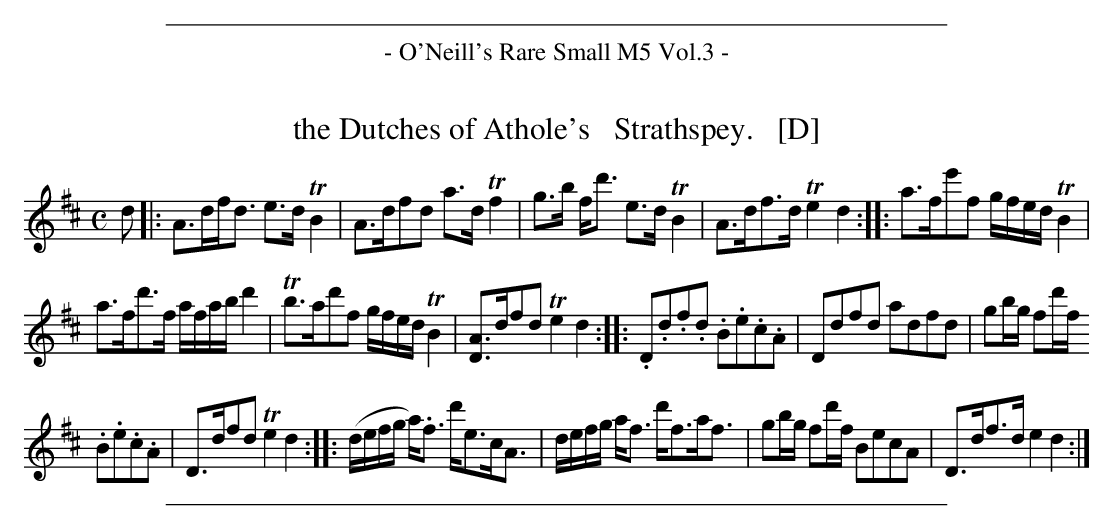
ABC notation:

X:1
T: the Dutches of Athole's   Strathspey.   [D]
M: C
L: 1/16
K: D
d2 |: A3dfd3 e3dTB4 | A3df2d2 a3dTf4 | g3b fd'3 e3dTB4 | A3df3d Te4d4 :: a3fe'2f2 gfed TB4 |
a3fd'3f afab d'4 | Tb3ad'2f2 gfed TB4 | [A3D3]df2d2 Te4d4 :: .D2.d2.f2.d2 .B2.e2.c2.A2 | D2d2f2d2 a2d2f2d2 | g2bg f2d'f
.B2.e2.c2.A2 | D3df2d2 Te4d4 :: (defg a).f3 d'e3cA3 | defg af3 d'f3af3 | g2bg f2d'f B2e2c2A2 | D3df3d e4d4 :|
